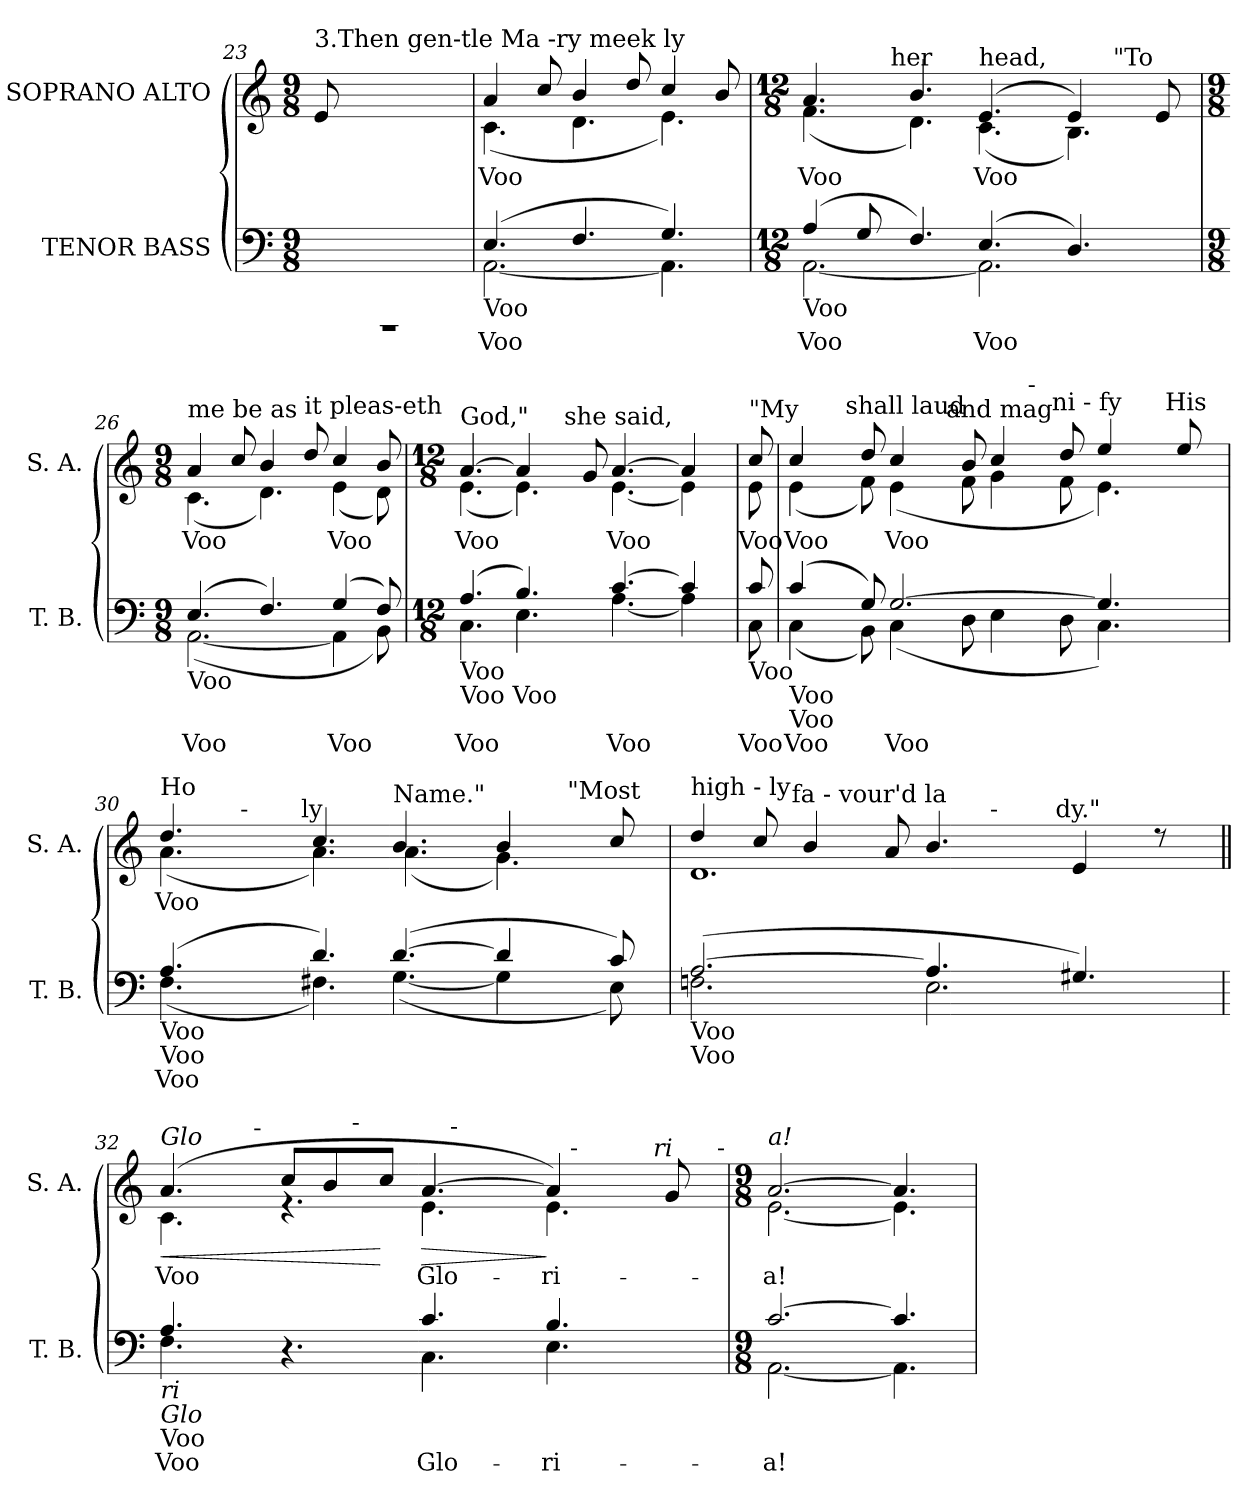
**kern	**text	**kern	**text	**dynam
*part2	*part2	*part1	*part1	*part1
*staff2	*staff2	*staff1	*staff1	*staff1
*I"TENOR  BASS	*	*I"SOPRANO  ALTO	*	*
*I'T.  B.	*	*I'S.  A.	*	*
!!LO:LB:g=z
*clefF4	*	*clefG2	*	*
*M9/8	*	*M9/8	*	*
=23	=23	=23	=23	=23
!	!	!LO:TX:a:t=3.Then gen-tle Ma -ry meek ly	!	!
!LO:N:vis=1	!	!	!	!
8%9rEEE	.	8e/	.	.
.	.	1ryy	.	.
=24	=24	=24	=24	=24
!	!LO:LY:a	!	!LO:LY:b	!
*^	*	*^	*	*
(>4.E/	[<2.AA\	Voo	4a/	(<4.c\	Voo	.
.	.	.	8cc/	.	.	.
4.F/	.	.	4b/	4.d\	.	.
.	.	.	8dd/	.	.	.
4.G/)	4.AA\]	.	4cc/	4.e\)	.	.
.	.	.	8b/	.	.	.
*	*	*	*v	*v	*	*
!LO:TX:b:t=Voo	!	!	!	!	!
=25	=25	=25	=25	=25	=25
*M12/8	*	*	*M12/8	*	*
!	!	!	!LO:TX:a:t=bowed	!	!
!	!	!LO:LY:a	!	!LO:LY:b	!
*	*	*	*^	*	*
*	*	*	*	*^	*	*
*	*	*	*	*	*^	*	*
(>4A/	[<2.AA\	Voo	4.a/	(<4.f\	4ryy	1ryy	Voo	.
8G/	.	.	.	.	16ryy	.	.	.
.	.	.	.	.	64ryy	.	.	.
!	!	!	!	!	!LO:TX:a:t=her	!	!	!
.	.	.	.	.	1ryy	.	.	.
4.F/)	.	.	4.b/	4.d\)	.	.	.	.
!	!	!	!LO:TX:a:t=head,	!	!	!	!	!
!	!	!LO:LY:a	!	!	!	!	!LO:LY:b	!
(>4.E/	2.AA\]	Voo	(>4.e/	(<4.c\	.	.	Voo	.
.	.	.	.	.	.	4ryy	.	.
4.D/)	.	.	4e/)	4.B\)	.	.	.	.
.	.	.	.	.	.	64ryy	.	.
!	!	!	!	!	!	!LO:TX:a:t="To	!	!
.	.	.	.	.	.	8...ryy	.	.
.	.	.	.	.	8ryy	.	.	.
.	.	.	8e/	.	.	.	.	.
.	.	.	.	.	32.ryy	.	.	.
!	!LO:TX:b:t=Voo	!	!	!	!	!	!	!
*	*	*	*v	*v	*v	*v	*	*
=26	=26	=26	=26	=26	=26
*M9/8	*	*	*M9/8	*	*
*	*	*	*^	*	*
*	*	*	*	*^	*	*
*	*	*	*	*	*^	*	*
!	!	!	!LO:TX:a:t=me be as	!	!	!	!	!
!	!	!LO:LY:a	!	!	!	!	!LO:LY:b	!
*	*	*	*	*v	*v	*v	*	*
(>4.E/	(<[<2.AA\	Voo	4a/	(<4.c\	Voo	.
.	.	.	8cc/	.	.	.
4.F/)	.	.	4b/	4.d\)	.	.
!	!	!	!LO:TX:a:t=it pleas-eth	!	!	!
.	.	.	8dd/	.	.	.
!	!	!LO:LY:a	!	!	!LO:LY:b	!
(>4G/	4AA\]	Voo	4cc/	(<4e\	Voo	.
8F/)	8BB\)	.	8b/	8d\)	.	.
!	!LO:TX:b:t=Voo	!	!	!	!	!
*	*	*	*v	*v	*	*
=27	=27	=27	=27	=27	=27
*M12/8	*	*	*M12/8	*	*
*	*	*	*^	*	*
!	!	!	!LO:TX:a:t=God,"	!	!	!
!	!	!LO:LY:a	!	!	!LO:LY:b	!
*	*	*	*	*^	*	*
(>4.A/	4.C\	Voo	[>4.a/	(<4.e\	2ryy	Voo	.
4.B/)	4.E\	.	4a/]	4.e\)	.	.	.
.	.	.	.	.	16ryy	.	.
!	!	!	!	!	!LO:TX:a:t=she said,	!	!
.	.	.	.	.	2ryy	.	.
.	.	.	8g/	.	.	.	.
!	!	!LO:LY:a	!	!	!	!LO:LY:b	!
[>4.c/	[<4.A\	Voo	[>4.a/	[<4.e\	.	Voo	.
.	.	.	.	.	4ryy	.	.
4c/]	4A\]	.	4a/]	4e\]	.	.	.
.	.	.	.	.	16ryy	.	.
!	!LO:TX:b:t=Voo	!	!	!	!	!	!
!	!LO:TX:b:t=Voo Voo	!	!	!	!	!	!
!!LO:LB:g=z
=28	=28	=28	=28	=28	=28	=28	=28
!	!	!	!LO:TX:a:t="My	!	!	!	!
!	!	!LO:LY:a:cj	!	!	!	!LO:LY:b:cj	!
*	*	*	*	*v	*v	*	*
8c/	8C\	Voo	8cc/	8e\	Voo	.
!	!LO:TX:b:t=Voo	!	!	!	!	!
=29	=29	=29	=29	=29	=29	=29
!	!	!	!LO:TX:a:t=soul	!	!	!
!	!	!LO:LY:a	!	!	!LO:LY:b	!
*	*	*	*^	*	*	*
*	*	*	*	*	*^	*	*
*	*	*	*	*	*	*^	*	*
*	*	*	*	*	*	*	*^	*	*
*	*	*	*	*	*	*	*	*^	*	*
(>4c/	(<4C\	Voo	4cc/	(<4e\	8ryy	2ryy	2ryy	2ryy	1ryy	Voo	.
.	.	.	.	.	16ryy	.	.	.	.	.	.
.	.	.	.	.	64ryy	.	.	.	.	.	.
!	!	!	!	!	!LO:TX:a:t=shall laud	!	!	!	!	!	!
.	.	.	.	.	1ryy	.	.	.	.	.	.
8G/)	8BB\)	.	8dd/	8f\)	.	.	.	.	.	.	.
!	!	!LO:LY:a	!	!	!	!	!	!	!	!LO:LY:b	!
[>2.G/	(<4C\	Voo	4cc/	(<4e\	.	.	.	.	.	Voo	.
.	.	.	.	.	.	16ryy	4ryy	4ryy	.	.	.
.	.	.	.	.	.	64ryy	.	.	.	.	.
!	!	!	!	!	!	!LO:TX:a:t=and mag	!	!	!	!	!
.	.	.	.	.	.	2ryy	.	.	.	.	.
.	8D\	.	8b/	8f\	.	.	.	.	.	.	.
.	4E\	.	4cc/	4g\	.	.	8ryy	8...ryy	.	.	.
.	.	.	.	.	.	.	64ryy	.	.	.	.
!	!	!	!	!	!	!	!LO:TX:a:t=-	!	!	!	!
.	.	.	.	.	.	.	2ryy	.	.	.	.
!	!	!	!	!	!	!	!	!LO:TX:a:t=ni - fy	!	!	!
.	.	.	.	.	.	.	.	2ryy	.	.	.
.	8D\	.	8dd/	8f\	.	.	.	.	4ryy	.	.
.	.	.	.	.	.	4ryy	.	.	.	.	.
4.G/]	4.C\)	.	4ee/	4.e\)	.	.	.	.	.	.	.
.	.	.	.	.	4ryy	.	.	.	.	.	.
.	.	.	.	.	.	.	.	.	16.ryy	.	.
.	.	.	.	.	.	8ryy	.	.	.	.	.
!	!	!	!	!	!	!	!	!	!LO:TX:a:t=His	!	!
.	.	.	.	.	.	.	.	.	8ryy	.	.
.	.	.	8ee/	.	.	.	.	.	.	.	.
.	.	.	.	.	.	.	16..ryy	.	.	.	.
.	.	.	.	.	32.ryy	32.ryy	.	.	.	.	.
.	.	.	.	.	.	.	.	.	32ryy	.	.
.	.	.	.	.	.	.	.	64ryy	.	.	.
!	!LO:TX:b:t=Voo	!	!	!	!	!	!	!	!	!	!
!	!LO:TX:b:t=Voo	!	!	!	!	!	!	!	!	!	!
=30	=30	=30	=30	=30	=30	=30	=30	=30	=30	=30	=30
!	!	!	!LO:TX:a:t=Ho	!	!	!	!	!	!	!	!
!	!	!LO:LY:a	!	!	!	!	!	!	!	!LO:LY:b	!
*	*	*	*	*	*	*	*v	*v	*v	*	*
(>4.A/	(<4.F\	Voo	4.dd/	(<4.a\	8ryy	4ryy	1ryy	Voo	.
.	.	.	.	.	16ryy	.	.	.	.
.	.	.	.	.	64ryy	.	.	.	.
!	!	!	!	!	!LO:TX:a:t=-	!	!	!	!
.	.	.	.	.	1ryy	.	.	.	.
.	.	.	.	.	.	16..ryy	.	.	.
!	!	!	!	!	!	!LO:TX:a:t=ly	!	!	!
.	.	.	.	.	.	1ryy	.	.	.
4.d/)	4.F#X\)	.	4.cc/	4.a\)	.	.	.	.	.
!	!	!	!LO:TX:a:t=Name."	!	!	!	!	!	!
(>[>4.d/	(<[<4.G\	.	4.b/	(>(<4.a\	.	.	.	.	.
.	.	.	.	.	.	.	4ryy	.	.
4d/]	4G\]	.	4b/)	4.g\)	.	.	.	.	.
.	.	.	.	.	4ryy	.	.	.	.
.	.	.	.	.	.	.	32ryy	.	.
!	!	!	!	!	!	!	!LO:TX:a:t="Most	!	!
.	.	.	.	.	.	.	8..ryy	.	.
.	.	.	.	.	.	8ryy	.	.	.
8c/)	8E\)	.	8cc/	.	.	.	.	.	.
.	.	.	.	.	32.ryy	.	.	.	.
.	.	.	.	.	.	64ryy	.	.	.
!	!LO:TX:b:t=Voo	!	!	!	!	!	!	!	!
!	!LO:TX:b:t=Voo	!	!	!	!	!	!	!	!
!!LO:LB:g=z	!!	!!	!!	!!
=31	=31	=31	=31	=31	=31	=31	=31	=31	=31
!	!	!	!LO:TX:a:t=high - ly	!	!	!	!	!	!
(>[>2.A/	2.Fn\	.	4dd/	1.d	4ryy	2ryy	1ryy	.	.
.	.	.	8cc/	.	16..ryy	.	.	.	.
!	!	!	!	!	!LO:TX:a:t=fa - vour'd la	!	!	!	!
.	.	.	.	.	1ryy	.	.	.	.
.	.	.	4b/	.	.	.	.	.	.
.	.	.	.	.	.	4ryy	.	.	.
.	.	.	8a/	.	.	.	.	.	.
4.A/]	2.E\	.	4.b/	.	.	8ryy	.	.	.
.	.	.	.	.	.	32.ryy	.	.	.
!	!	!	!	!	!	!LO:TX:a:t=-	!	!	!
.	.	.	.	.	.	2ryy	.	.	.
.	.	.	.	.	.	.	16.ryy	.	.
!	!	!	!	!	!	!	!LO:TX:a:t=dy."	!	!
.	.	.	.	.	.	.	4ryy	.	.
4.G#X/)	.	.	4e/	.	.	.	.	.	.
.	.	.	.	.	.	.	8ryy	.	.
.	.	.	.	.	8ryy	.	.	.	.
.	.	.	8rdd	.	.	.	.	.	.
.	.	.	.	.	.	16ryy	.	.	.
.	.	.	.	.	.	.	32ryy	.	.
.	.	.	.	.	64ryy	64ryy	.	.	.
!	!LO:TX:b:t=Voo	!	!	!	!	!	!	!	!
!	!LO:TX:b:t=Voo	!	!	!	!	!	!	!	!
=32	=32	=32||	=32||	=32||	=32||	=32||	=32||	=32||	=32||
!	!	!	!LO:TX:a:i:t=Glo	!	!	!	!	!	!
!	!	!LO:LY:a:cj	!	!	!	!	!	!LO:LY:b:cj	!LO:HP:b
*	*	*	*	*	*	*^	*^	*	*
*	*	*	*	*	*	*	*	*	*	*	*
4.A/	4.F\	Voo	(>4.a/	4.c\	4ryy	2ryy	2ryy	1ryy	1ryy	Voo	<
.	.	.	.	.	16ryy	.	.	.	.	.	.
!	!	!	!	!	!LO:TX:a:t=-	!	!	!	!	!	!
.	.	.	.	.	1ryy	.	.	.	.	.	.
4.ryy	4.r	.	8cc/L	4.re	.	.	.	.	.	.	.
.	.	.	8b/	.	.	16ryy	4ryy	.	.	.	.
!	!	!	!	!	!	!LO:TX:a:t=-	!	!	!	!	!
.	.	.	.	.	.	2...ryy	.	.	.	.	.
.	.	.	8cc/J	.	.	.	.	.	.	.	[
!	!	!LO:LY:a:cj	!	!	!	!	!	!	!	!LO:LY:b:cj	!LO:HP:b
4.c/	4.C\	Glo-	[>4.a/	4.e\	.	.	16ryy	.	.	Glo-	>
!	!	!	!	!	!	!	!LO:TX:a:t=-	!	!	!	!
.	.	.	.	.	.	.	2ryy	.	.	.	.
.	.	.	.	.	.	.	.	8ryy	4ryy	.	.
!	!	!LO:LY:a:cj	!	!	!	!	!	!	!	!LO:LY:b:cj	!
4.B/	4.E\	-ri-	4a/])	4.e\	.	.	.	32.ryy	.	-ri-	]
!	!	!	!	!	!	!	!	!LO:TX:a:t=-	!	!	!
.	.	.	.	.	.	.	.	4ryy	.	.	.
.	.	.	.	.	.	.	.	.	16..ryy	.	.
.	.	.	.	.	8.ryy	.	8.ryy	.	.	.	.
!	!	!	!	!	!	!	!	!	!LO:TX:a:i:t=ri	!	!
.	.	.	.	.	.	.	.	.	8ryy	.	.
.	.	.	8g/	.	.	.	.	.	.	.	.
.	.	.	.	.	.	.	.	16ryy	.	.	.
!	!	!	!	!	!	!	!	!LO:TX:a:t=-	!	!	!
.	.	.	.	.	.	.	.	64ryy	64ryy	.	.
!	!LO:TX:b:i:t=ri	!	!	!	!	!	!	!	!	!	!
!	!LO:TX:b:i:t=Glo	!	!	!	!	!	!	!	!	!	!
!	!LO:TX:b:t=Voo	!	!	!	!	!	!	!	!	!	!
*	*	*	*v	*v	*v	*v	*v	*v	*v	*	*
=33	=33	=33	=33	=33	=33
*M9/8	*	*	*M9/8	*	*
*	*	*	*^	*	*
*	*	*	*	*^	*	*
*	*	*	*	*	*^	*	*
*	*	*	*	*	*	*^	*	*
*	*	*	*	*	*	*	*^	*	*
*	*	*	*	*	*	*	*	*^	*	*
!	!	!	!LO:TX:a:i:t=a!	!	!	!	!	!	!	!	!
!	!	!LO:LY:a:cj	!	!	!	!	!	!	!	!LO:LY:b:cj	!
*	*	*	*	*v	*v	*v	*v	*v	*v	*	*
[>2.c/	[<2.AA\	-a!	[>2.a/	[<2.e\	-a!	.
4.c/]	4.AA\]	.	4.a/]	4.e\]	.	.
!	!LO:TX:b:i:t=a!	!	!	!	!	!
*v	*v	*	*	*	*	*
*	*	*v	*v	*	*
=	=	=	=	=
*-	*-	*-	*-	*-
